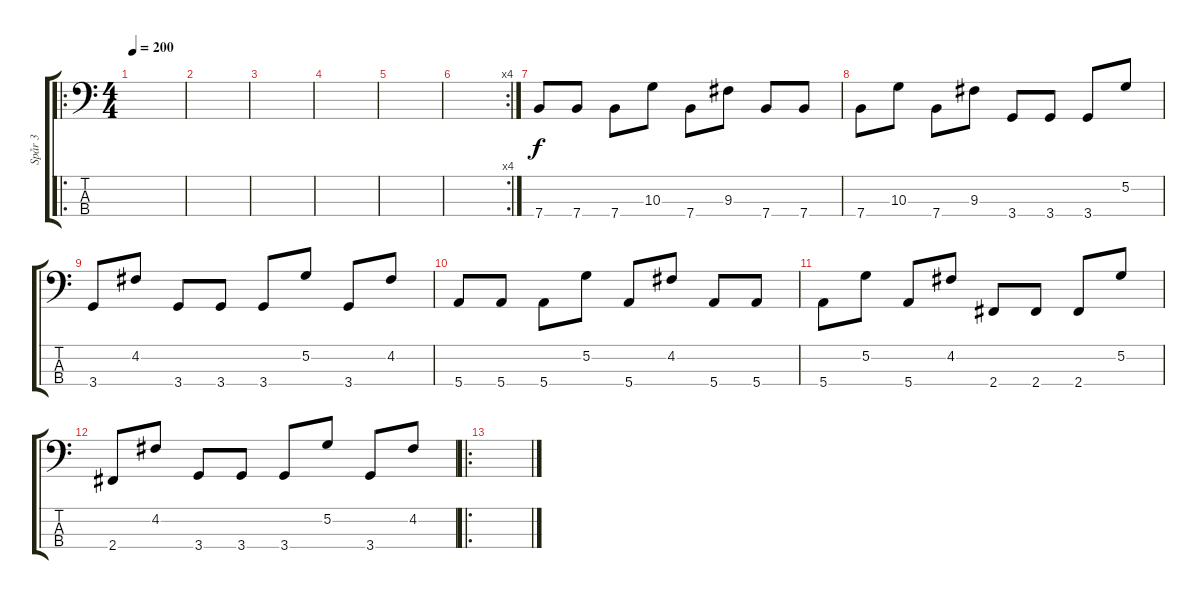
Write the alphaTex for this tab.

\track ("Spår 3" "Spår 3") {instrument electricbassfinger}
\staff {score tabs}
\tuning (G2 D2 A1 E1) {hide}
\ro
\ts (4 4)
\tempo 200
\clef f4
\ks c
|
|
|
|
|
\rc 4
|
7.4.8 7.4.8 7.4.8 10.3.8 7.4.8 9.3.8 7.4.8 7.4.8 |
7.4.8 10.3.8 7.4.8 9.3.8 3.4.8 3.4.8 3.4.8 5.2.8 |
3.4.8 4.2.8 3.4.8 3.4.8 3.4.8 5.2.8 3.4.8 4.2.8 |
5.4.8 5.4.8 5.4.8 5.2.8 5.4.8 4.2.8 5.4.8 5.4.8 |
5.4.8 5.2.8 5.4.8 4.2.8 2.4.8 2.4.8 2.4.8 5.2.8 |
2.4.8 4.2.8 3.4.8 3.4.8 3.4.8 5.2.8 3.4.8 4.2.8 |
\ro
